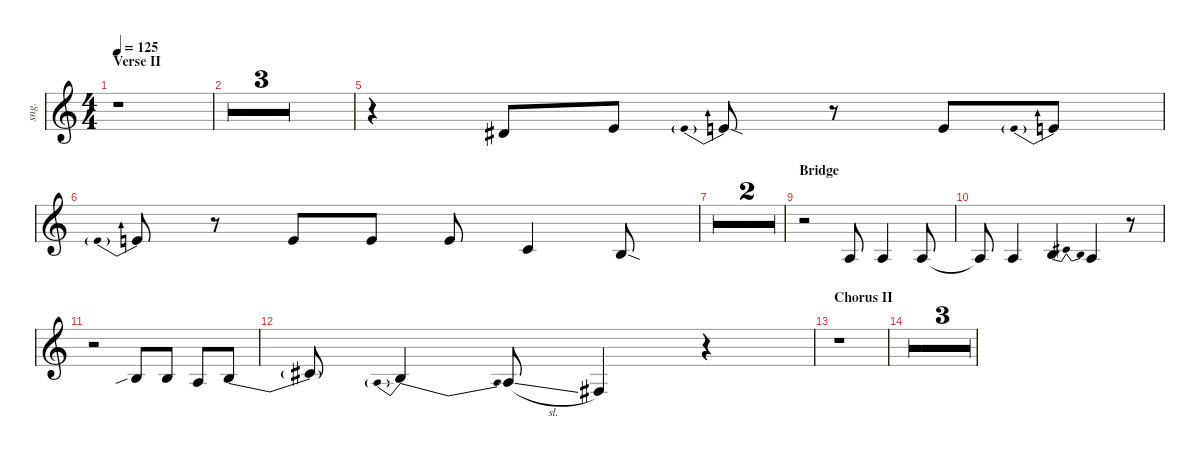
\defaultSystemsLayout 4
\hideDynamics
\bracketExtendMode nobrackets
\track ("V. Harmony 1" "sng.") {defaultSystemsLayout 4 multiBarRest instrument voiceoohs}
\staff {score}
\tuning (E4 B3 G3 D3 A2 E2)
\ts (4 4)
\section ("" "Verse II")
\tempo 125
\clef g2
\ks c
r.1{dy mp} |
r.1 |
r.1 |
r.1 |
r.4 8.3{acc #}.8{dy mf} 9.3.8 9.3{be (prebend 0 1 60 1) sod}.8 r.8 9.3.8 9.3{be (prebend 0 1 60 1)}.8 |
9.3{be (prebend 0 1 60 1)}.8 r.8 9.3.8 9.3.8 9.3.8 5.3.4 4.3{sod}.8 |
r.1 |
r.1 |
\section ("" "Bridge")
r.2 7.4.8 7.4.4 7.4.8 |
7.4{t}.8 7.4.4 9.4{be (bendrelease 14.399999999999999 0 25.2 4 31.799999999999997 4 40.199999999999996 0)}.4 7.4.4 r.8 |
r.2 9.4{sib}.8 9.4.8 7.4.8 9.4{be (bend 0 0 39.6 4)}.8 |
9.4{t}.8 7.4{be (prebendrelease 0 4 36 0)}.4 7.4{sl}.8 4.4{acc #}.4 r.4 |
\section ("" "Chorus II")
r.1 |
r.1 |
r.1 |
r.1
